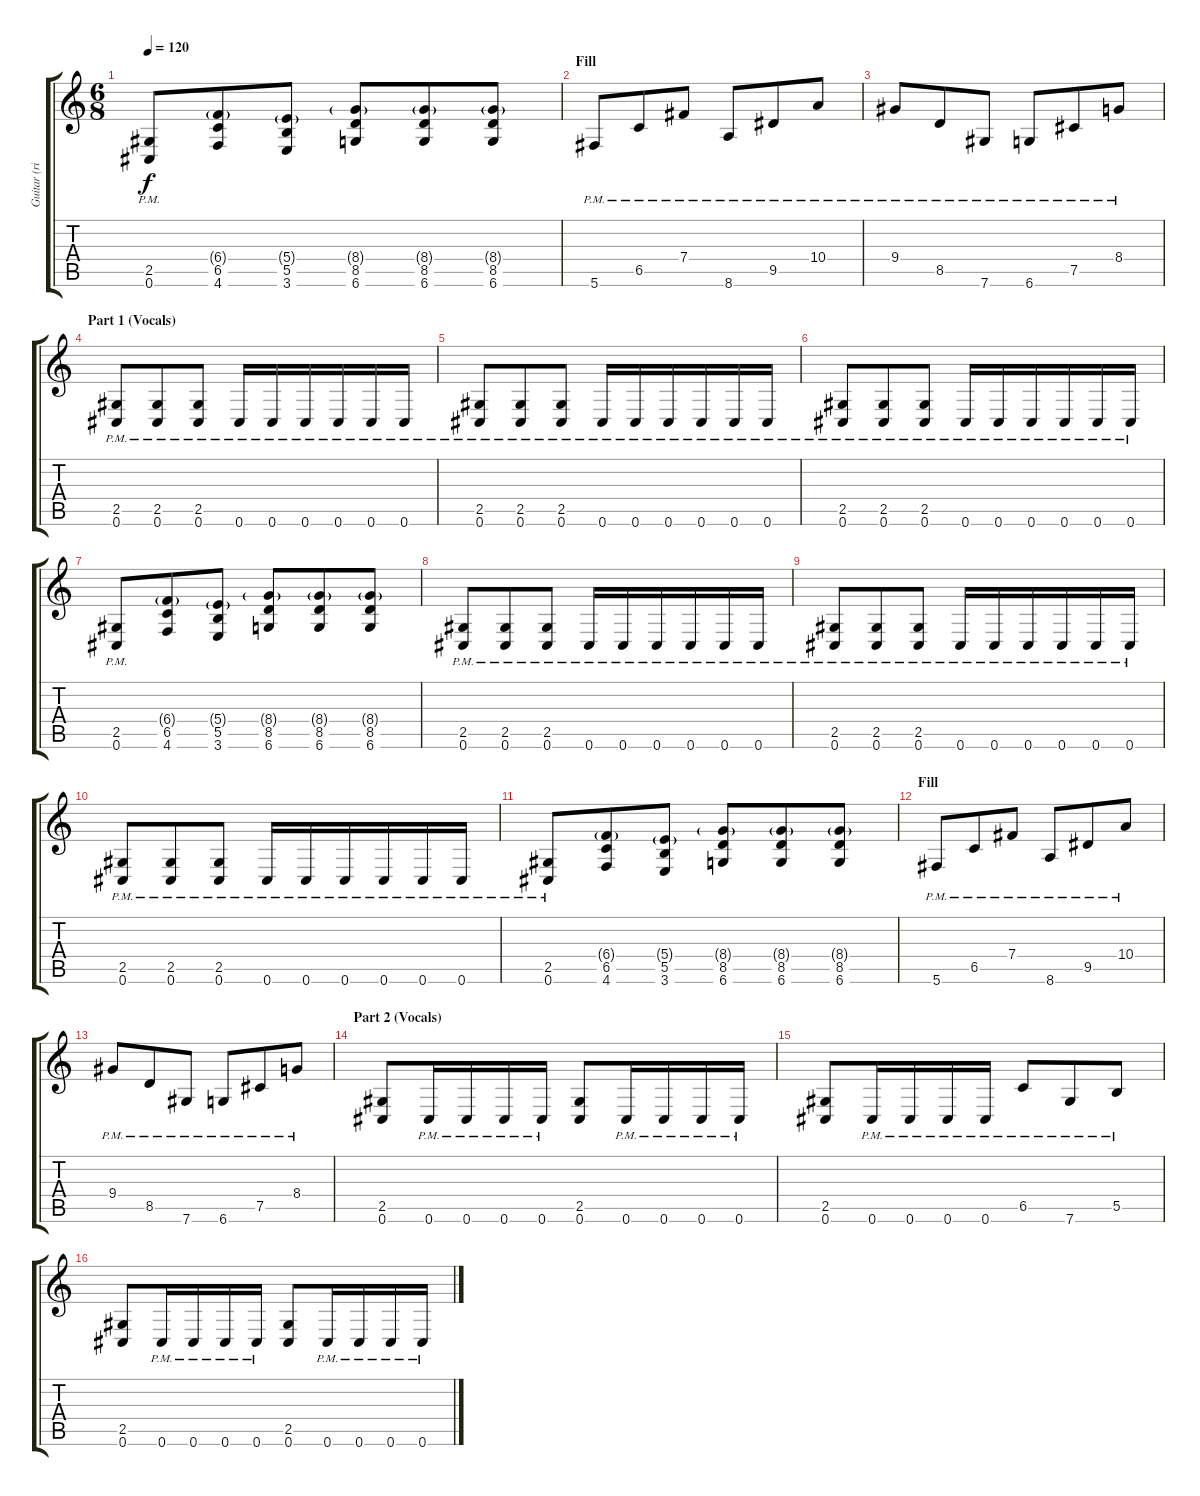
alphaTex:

\track ("Guitar (right)" "Guitar (ri") {instrument distortionguitar}
\staff {score tabs}
\tuning (Db4 Ab3 E3 B2 Gb2 Db2) {hide}
\ts (6 8)
\tempo 120
\clef g2
\ks c
(2.5{pm} 0.6{pm}).8{dy f} (6.4{g} 6.5 4.6).8 (5.4{g} 5.5 3.6).8 (8.4{g} 8.5 6.6).8 (8.4{g} 8.5 6.6).8 (8.4{g} 8.5 6.6).8 |
\section ("" "Fill")
5.6{pm}.8 6.5{pm}.8 7.4{pm}.8 8.6{pm}.8 9.5{pm}.8 10.4{pm}.8 |
9.4{pm}.8 8.5{pm}.8 7.6{pm}.8 6.6{pm}.8 7.5{pm}.8 8.4{pm}.8 |
\section ("" "Part 1 (Vocals)")
(2.5{pm} 0.6{pm}).8 (2.5{pm} 0.6{pm}).8 (2.5{pm} 0.6{pm}).8 0.6{pm}.16 0.6{pm}.16 0.6{pm}.16 0.6{pm}.16 0.6{pm}.16 0.6{pm}.16 |
(2.5{pm} 0.6{pm}).8 (2.5{pm} 0.6{pm}).8 (2.5{pm} 0.6{pm}).8 0.6{pm}.16 0.6{pm}.16 0.6{pm}.16 0.6{pm}.16 0.6{pm}.16 0.6{pm}.16 |
(2.5{pm} 0.6{pm}).8 (2.5{pm} 0.6{pm}).8 (2.5{pm} 0.6{pm}).8 0.6{pm}.16 0.6{pm}.16 0.6{pm}.16 0.6{pm}.16 0.6{pm}.16 0.6{pm}.16 |
(2.5{pm} 0.6{pm}).8 (6.4{g} 6.5 4.6).8 (5.4{g} 5.5 3.6).8 (8.4{g} 8.5 6.6).8 (8.4{g} 8.5 6.6).8 (8.4{g} 8.5 6.6).8 |
(2.5{pm} 0.6{pm}).8 (2.5{pm} 0.6{pm}).8 (2.5{pm} 0.6{pm}).8 0.6{pm}.16 0.6{pm}.16 0.6{pm}.16 0.6{pm}.16 0.6{pm}.16 0.6{pm}.16 |
(2.5{pm} 0.6{pm}).8 (2.5{pm} 0.6{pm}).8 (2.5{pm} 0.6{pm}).8 0.6{pm}.16 0.6{pm}.16 0.6{pm}.16 0.6{pm}.16 0.6{pm}.16 0.6{pm}.16 |
(2.5{pm} 0.6{pm}).8 (2.5{pm} 0.6{pm}).8 (2.5{pm} 0.6{pm}).8 0.6{pm}.16 0.6{pm}.16 0.6{pm}.16 0.6{pm}.16 0.6{pm}.16 0.6{pm}.16 |
(2.5{pm} 0.6{pm}).8 (6.4{g} 6.5 4.6).8 (5.4{g} 5.5 3.6).8 (8.4{g} 8.5 6.6).8 (8.4{g} 8.5 6.6).8 (8.4{g} 8.5 6.6).8 |
\section ("" "Fill")
5.6{pm}.8 6.5{pm}.8 7.4{pm}.8 8.6{pm}.8 9.5{pm}.8 10.4{pm}.8 |
9.4{pm}.8 8.5{pm}.8 7.6{pm}.8 6.6{pm}.8 7.5{pm}.8 8.4{pm}.8 |
\section ("" "Part 2 (Vocals)")
(2.5 0.6).8 0.6{pm}.16 0.6{pm}.16 0.6{pm}.16 0.6{pm}.16 (2.5 0.6).8 0.6{pm}.16 0.6{pm}.16 0.6{pm}.16 0.6{pm}.16 |
(2.5 0.6).8 0.6{pm}.16 0.6{pm}.16 0.6{pm}.16 0.6{pm}.16 6.5{pm}.8 7.6{pm}.8 5.5{pm}.8 |
(2.5 0.6).8 0.6{pm}.16 0.6{pm}.16 0.6{pm}.16 0.6{pm}.16 (2.5 0.6).8 0.6{pm}.16 0.6{pm}.16 0.6{pm}.16 0.6{pm}.16
